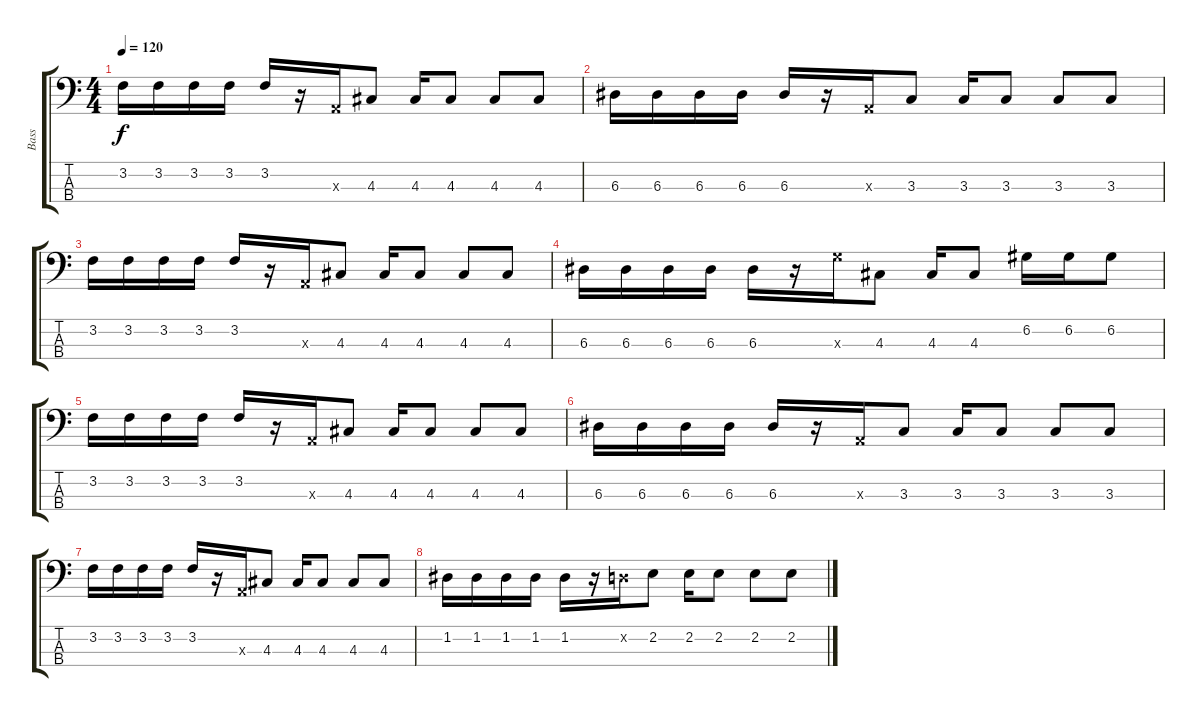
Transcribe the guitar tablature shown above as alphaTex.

\track ("Bass" "Bass") {instrument electricbassfinger}
\staff {score tabs}
\tuning (G2 D2 A1 D1) {hide}
\ts (4 4)
\tempo 120
\clef f4
\ks c
3.2.16{dy f} 3.2.16 3.2.16 3.2.16 3.2.16 r.16 0.3{x}.16 4.3.8 4.3.16 4.3.8 4.3.8 4.3.8 |
6.3.16 6.3.16 6.3.16 6.3.16 6.3.16 r.16 0.3{x}.16 3.3.8 3.3.16 3.3.8 3.3.8 3.3.8 |
3.2.16 3.2.16 3.2.16 3.2.16 3.2.16 r.16 0.3{x}.16 4.3.8 4.3.16 4.3.8 4.3.8 4.3.8 |
6.3.16 6.3.16 6.3.16 6.3.16 6.3.16 r.16 10.3{x}.16 4.3.8 4.3.16 4.3.8 6.2.16 6.2.16 6.2.8 |
3.2.16 3.2.16 3.2.16 3.2.16 3.2.16 r.16 0.3{x}.16 4.3.8 4.3.16 4.3.8 4.3.8 4.3.8 |
6.3.16 6.3.16 6.3.16 6.3.16 6.3.16 r.16 0.3{x}.16 3.3.8 3.3.16 3.3.8 3.3.8 3.3.8 |
3.2.16 3.2.16 3.2.16 3.2.16 3.2.16 r.16 0.3{x}.16 4.3.8 4.3.16 4.3.8 4.3.8 4.3.8 |
1.2.16 1.2.16 1.2.16 1.2.16 1.2.16 r.16 0.2{x}.16 2.2.8 2.2.16 2.2.8 2.2.8 2.2.8
